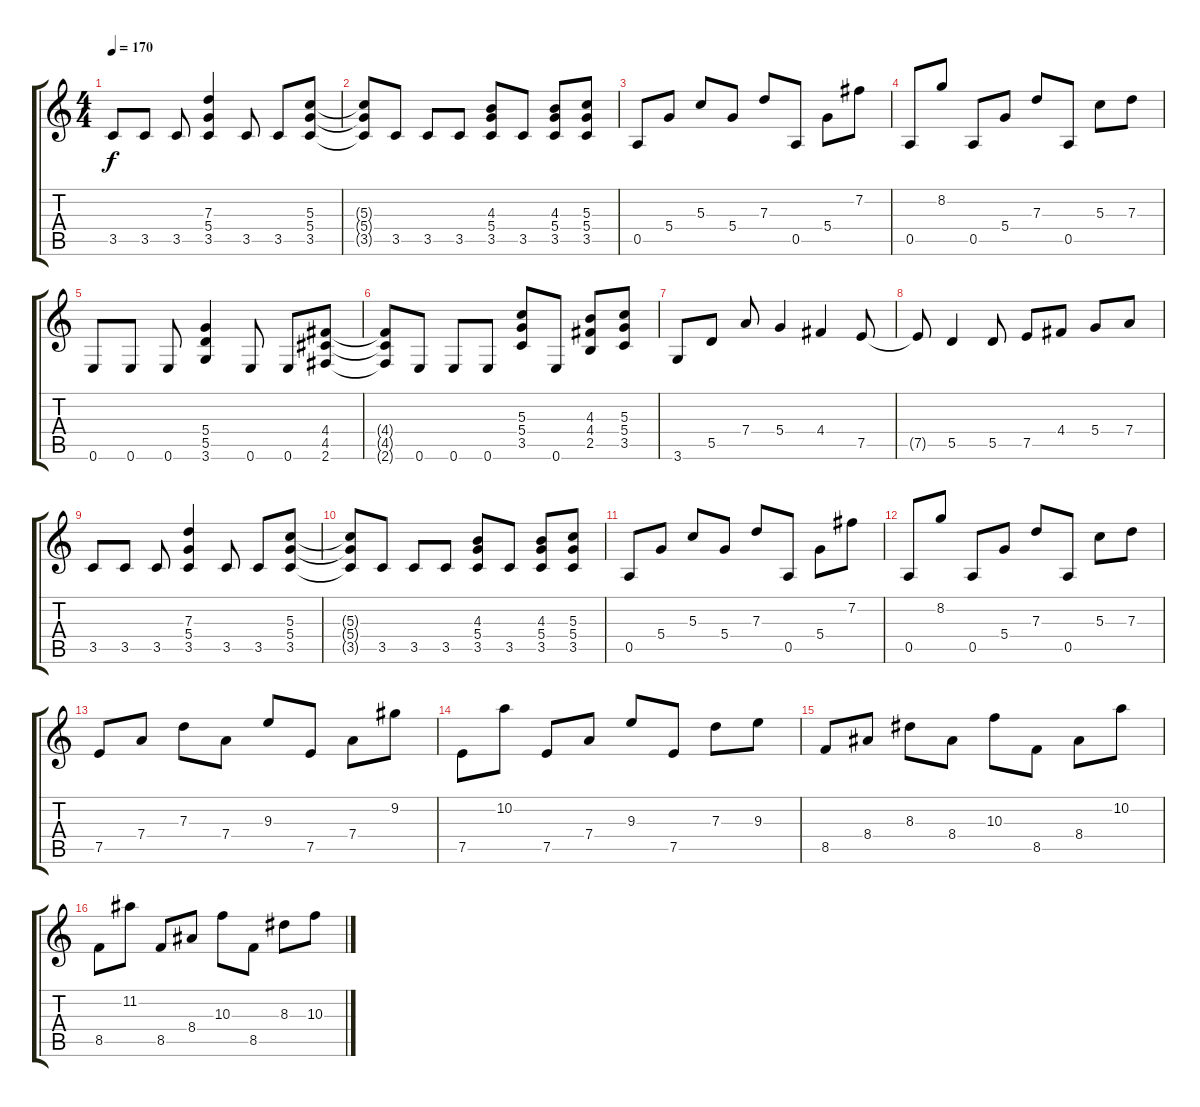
\track "" {instrument distortionguitar}
\staff {score tabs}
\tuning (E4 B3 G3 D3 A2 E2) {hide}
\ts (4 4)
\tempo 170
\clef g2
\ks c
3.5.8{dy f} 3.5.8 3.5.8 (7.3 5.4 3.5).4 3.5.8 3.5.8 (5.3 5.4 3.5).8 |
(5.3{t} 5.4{t} 3.5{t}).8 3.5.8 3.5.8 3.5.8 (4.3 5.4 3.5).8 3.5.8 (4.3 5.4 3.5).8 (5.3 5.4 3.5).8 |
0.5.8 5.4.8 5.3.8 5.4.8 7.3.8 0.5.8 5.4.8 7.2.8 |
0.5.8 8.2.8 0.5.8 5.4.8 7.3.8 0.5.8 5.3.8 7.3.8 |
0.6.8 0.6.8 0.6.8 (5.4 5.5 3.6).4 0.6.8 0.6.8 (4.4 4.5 2.6).8 |
(4.4{t} 4.5{t} 2.6{t}).8 0.6.8 0.6.8 0.6.8 (5.3 5.4 3.5).8 0.6.8 (4.3 4.4 2.5).8 (5.3 5.4 3.5).8 |
3.6.8 5.5.8 7.4.8 5.4.4 4.4.4 7.5.8 |
7.5{t}.8 5.5.4 5.5.8 7.5.8 4.4.8 5.4.8 7.4.8 |
3.5.8 3.5.8 3.5.8 (7.3 5.4 3.5).4 3.5.8 3.5.8 (5.3 5.4 3.5).8 |
(5.3{t} 5.4{t} 3.5{t}).8 3.5.8 3.5.8 3.5.8 (4.3 5.4 3.5).8 3.5.8 (4.3 5.4 3.5).8 (5.3 5.4 3.5).8 |
0.5.8 5.4.8 5.3.8 5.4.8 7.3.8 0.5.8 5.4.8 7.2.8 |
0.5.8 8.2.8 0.5.8 5.4.8 7.3.8 0.5.8 5.3.8 7.3.8 |
7.5.8 7.4.8 7.3.8 7.4.8 9.3.8 7.5.8 7.4.8 9.2.8 |
7.5.8 10.2.8 7.5.8 7.4.8 9.3.8 7.5.8 7.3.8 9.3.8 |
8.5.8 8.4.8 8.3.8 8.4.8 10.3.8 8.5.8 8.4.8 10.2.8 |
8.5.8 11.2.8 8.5.8 8.4.8 10.3.8 8.5.8 8.3.8 10.3.8
